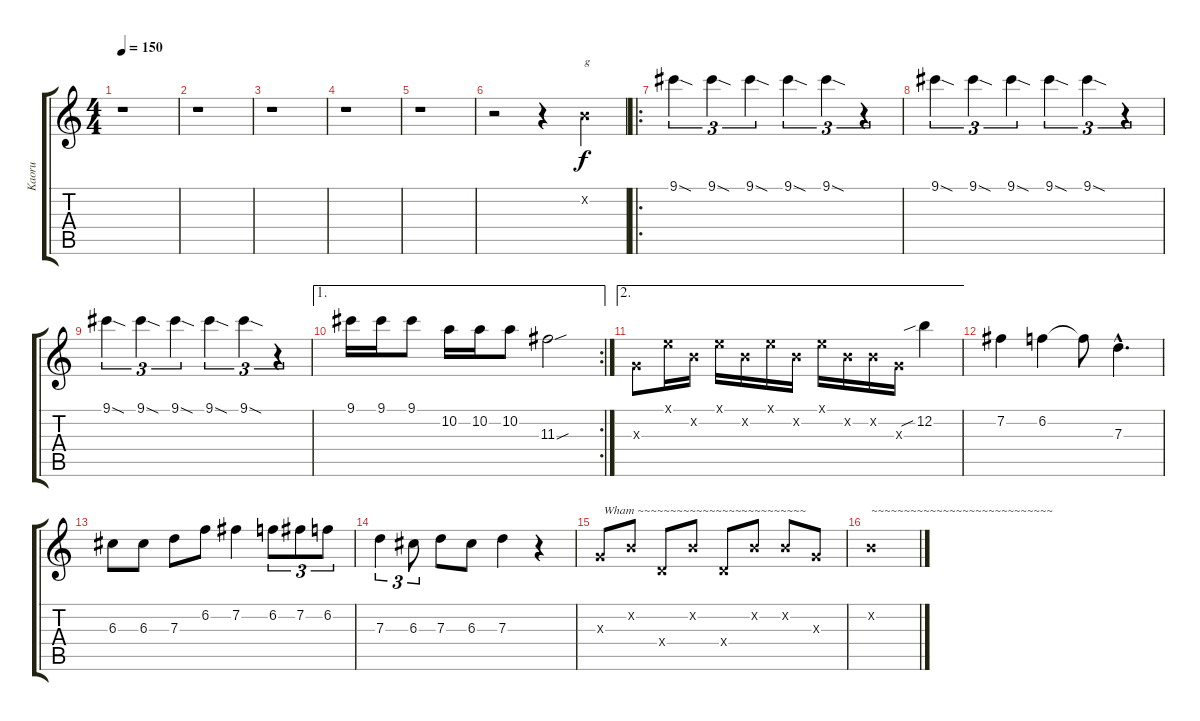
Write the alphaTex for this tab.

\track ("Kaoru" "Kaoru") {instrument distortionguitar}
\staff {score tabs}
\tuning (E4 B3 G3 D3 A2 E2) {hide}
\ts (4 4)
\tempo 150
\clef g2
\ks c
r.1{dy f} |
r.1 |
r.1 |
r.1 |
r.1 |
r.2 r.4 0.2{x}.4{txt "g"} |
\ro
9.1{sod}.4{tu (3 2) volume 16} 9.1{sod}.4{tu (3 2)} 9.1{sod}.4{tu (3 2)} 9.1{sod}.4{tu (3 2)} 9.1{sod}.4{tu (3 2)} r.4{tu (3 2)} |
9.1{sod}.4{tu (3 2)} 9.1{sod}.4{tu (3 2)} 9.1{sod}.4{tu (3 2)} 9.1{sod}.4{tu (3 2)} 9.1{sod}.4{tu (3 2)} r.4{tu (3 2)} |
9.1{sod}.4{tu (3 2)} 9.1{sod}.4{tu (3 2)} 9.1{sod}.4{tu (3 2)} 9.1{sod}.4{tu (3 2)} 9.1{sod}.4{tu (3 2)} r.4{tu (3 2)} |
\ae 1
\rc 2
9.1.16 9.1.16 9.1.8 10.2.16 10.2.16 10.2.8 11.3{sou}.2 |
\ae 2
0.3{x}.8 0.1{x}.16 0.2{x}.16 0.1{x}.16 0.2{x}.16 0.1{x}.16 0.2{x}.16 0.1{x}.16 0.2{x}.16 0.2{x}.16 0.3{x}.16 12.2{sib}.4 |
7.2.4 6.2.4 6.2{t}.8 7.3{hac}.4{d} |
6.3.8 6.3.8 7.3.8 6.2.8 7.2.4 6.2.8{tu (3 2)} 7.2.8{tu (3 2)} 6.2.8{tu (3 2)} |
7.3.4{tu (3 2)} 6.3.8{tu (3 2)} 7.3.8 6.3.8 7.3.4 r.4 |
0.3{x}.8{txt " Wham ~~~~~~~~~~~~~~~~~~~~~~~~~~"} 0.2{x}.8 0.4{x}.8 0.2{x}.8 0.4{x}.8 0.2{x}.8 0.2{x}.8 0.3{x}.8 |
0.2{x}.1{txt "~~~~~~~~~~~~~~~~~~~~~~~~~~~~"}
